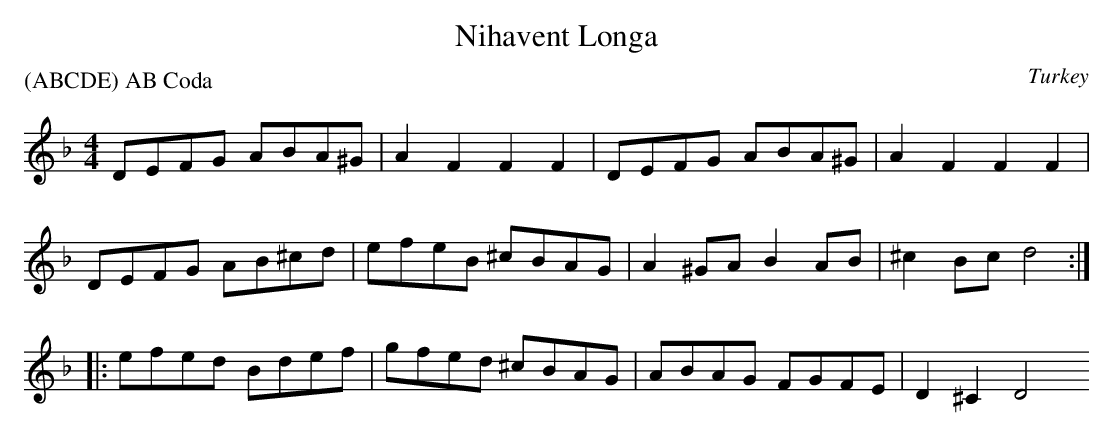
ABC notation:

X:1
T:Nihavent Longa
P:(ABCDE) AB Coda
O:Turkey
M:4/4
K:Dm
DEFG ABA^G|A2F2 F2F2|DEFG ABA^G|A2F2 F2F2|
DEFG AB^cd|efeB ^cBAG|A2^GA B2AB|^c2Bc d4:|
|:efed Bdef|gfed ^cBAG|ABAG FGFE|D2^C2 D4 \
